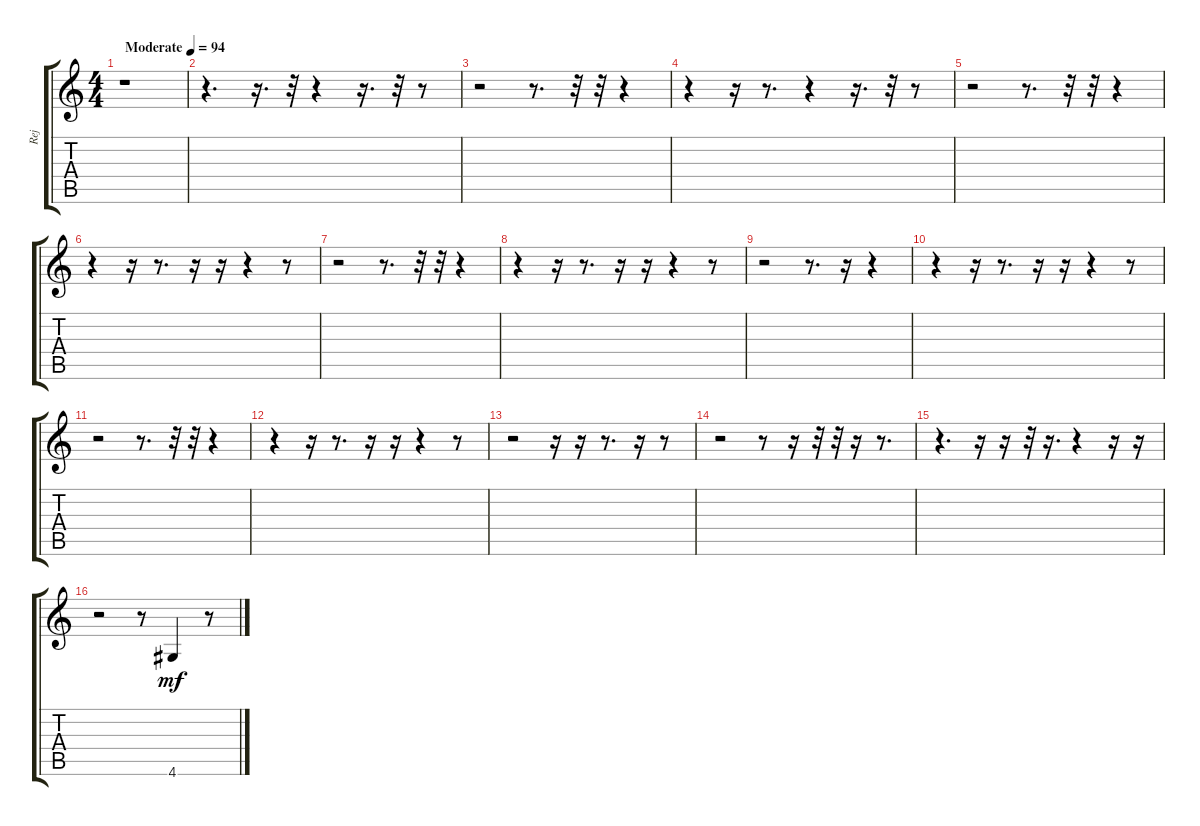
\track ("Rej" "Rej") {instrument electricbassfinger}
\staff {score tabs}
\tuning (E4 B3 G3 D3 A2 E2) {hide}
\ts (4 4)
\tempo (94 "Moderate")
\clef g2
\ks c
r.1{dy mf instrument electricbassfinger} |
r.4{d} r.16{d} r.32 r.4 r.16{d} r.32 r.8 |
r.2 r.8{d} r.32 r.32 r.4 |
r.4 r.16 r.8{d} r.4 r.16{d} r.32 r.8 |
r.2 r.8{d} r.32 r.32 r.4 |
r.4 r.16 r.8{d} r.16 r.16 r.4 r.8 |
r.2 r.8{d} r.32 r.32 r.4 |
r.4 r.16 r.8{d} r.16 r.16 r.4 r.8 |
r.2 r.8{d} r.16 r.4 |
r.4 r.16 r.8{d} r.16 r.16 r.4 r.8 |
r.2 r.8{d} r.32 r.32 r.4 |
r.4 r.16 r.8{d} r.16 r.16 r.4 r.8 |
r.2 r.16 r.16 r.8{d} r.16 r.8 |
r.2 r.8 r.16 r.32 r.32 r.16 r.8{d} |
r.4{d} r.16 r.16 r.32 r.16{d} r.4 r.16 r.16 |
r.2 r.8 4.6.4 r.8
